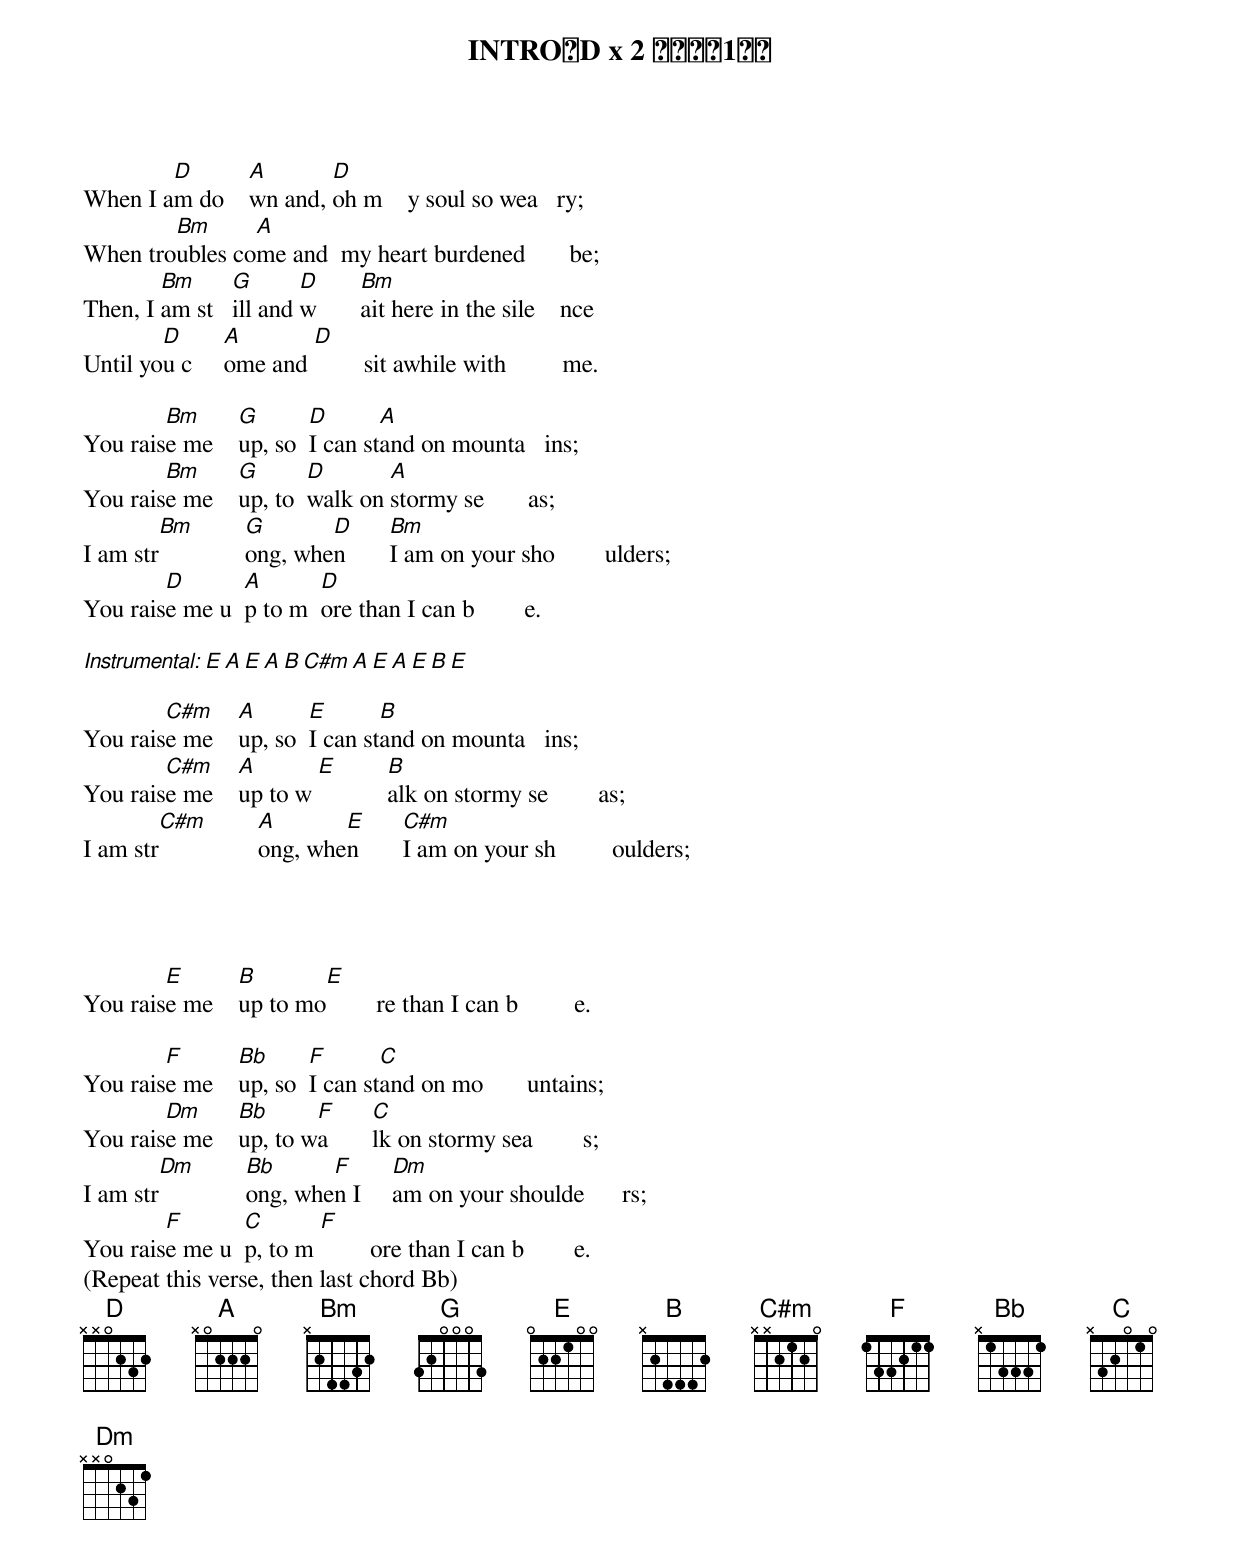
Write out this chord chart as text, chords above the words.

INTRO：D x 2 变调夹于1品。


	D 	A 	D
When I am do 	wn and, oh m 	y soul so wea 	ry;
	Bm 	A
When troubles come and 	my heart burdened 	be;
	Bm 	G 	D 	Bm
Then, I am st 	ill and w 	ait here in the sile 	nce
	D 	A 	D
Until you c 	ome and 	sit awhile with 	me.

	Bm 	G 	D 	A
You raise me 	up, so 	I can stand on mounta 	ins;
	Bm 	G 	D 	A
You raise me 	up, to 	walk on stormy se 	as;
	Bm 	G 	D 	Bm
I am str 	ong, when 	I am on your sho 	ulders;
	D 	A 	D
You raise me u 	p to m 	ore than I can b 	e.

Instrumental: E A E A B C#m A E A E B E

	C#m 	A 	E 	B
You raise me 	up, so 	I can stand on mounta 	ins;
	C#m 	A 	E 	B
You raise me 	up to w 	alk on stormy se 	as;
	C#m 	A 	E 	C#m
I am str 	ong, when 	I am on your sh 	oulders;




	E 	B 	E
You raise me 	up to mo 	re than I can b 	e.

	F 	Bb 	F 	C
You raise me 	up, so 	I can stand on mo 	untains;
	Dm 	Bb 	F 	C
You raise me 	up, to wa 	lk on stormy sea 	s;
	Dm 	Bb 	F 	Dm
I am str 	ong, when I 	am on your shoulde 	rs;
	F 	C 	F
You raise me u 	p, to m 	ore than I can b 	e.
(Repeat this verse, then last chord Bb)
